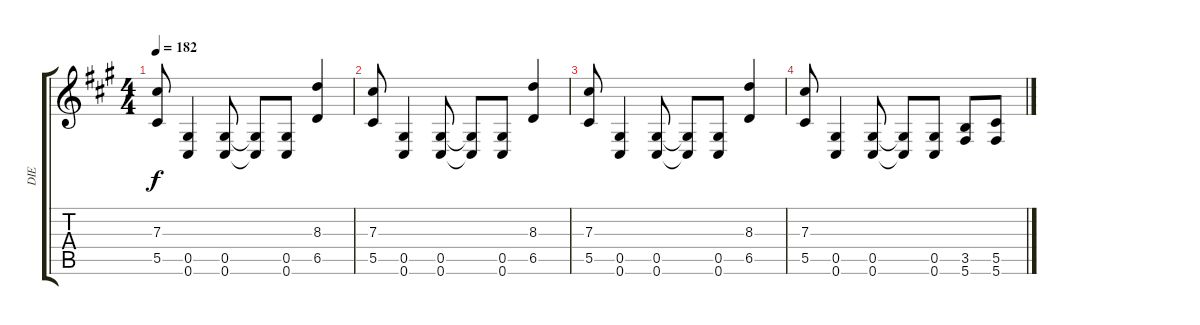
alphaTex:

\track ("DIE" "DIE") {instrument distortionguitar}
\staff {score tabs}
\tuning (Eb4 Bb3 Gb3 Db3 Ab2 Db2) {hide}
\ts (4 4)
\tempo 182
\clef g2
\ks a
(7.3 5.5).8{dy f} (0.5 0.6).4 (0.5 0.6).8 (0.5{t} 0.6{t}).8 (0.5 0.6).8 (8.3 6.5).4 |
(7.3 5.5).8 (0.5 0.6).4 (0.5 0.6).8 (0.5{t} 0.6{t}).8 (0.5 0.6).8 (8.3 6.5).4 |
(7.3 5.5).8 (0.5 0.6).4 (0.5 0.6).8 (0.5{t} 0.6{t}).8 (0.5 0.6).8 (8.3 6.5).4 |
(7.3 5.5).8 (0.5 0.6).4 (0.5 0.6).8 (0.5{t} 0.6{t}).8 (0.5 0.6).8 (3.5 5.6).8 (5.5 5.6).8
